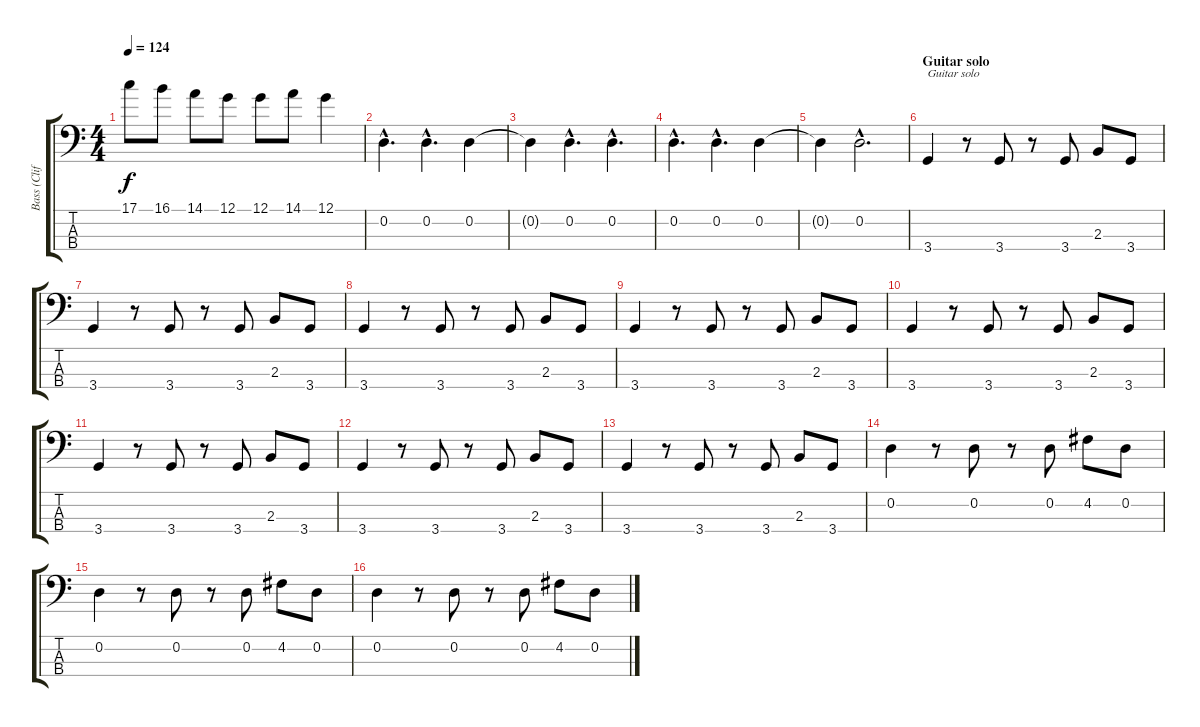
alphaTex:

\track ("Bass (Cliff W.)" "Bass (Clif") {instrument electricbassfinger}
\staff {score tabs}
\tuning (G2 D2 A1 E1) {hide}
\ts (4 4)
\tempo 124
\clef f4
\ks c
17.1{t}.8{dy f} 16.1.8 14.1.8 12.1.8 12.1.8 14.1.8 12.1.4 |
0.2{hac}.4{d} 0.2{hac}.4{d} 0.2.4 |
0.2{t}.4 0.2{hac}.4{d} 0.2{hac}.4{d} |
0.2{hac}.4{d} 0.2{hac}.4{d} 0.2.4 |
0.2{t}.4 0.2{hac}.2{d} |
\section ("" "Guitar solo")
3.4.4{txt "Guitar solo"} r.8 3.4.8 r.8 3.4.8 2.3.8 3.4.8 |
3.4.4 r.8 3.4.8 r.8 3.4.8 2.3.8 3.4.8 |
3.4.4 r.8 3.4.8 r.8 3.4.8 2.3.8 3.4.8 |
3.4.4 r.8 3.4.8 r.8 3.4.8 2.3.8 3.4.8 |
3.4.4 r.8 3.4.8 r.8 3.4.8 2.3.8 3.4.8 |
3.4.4 r.8 3.4.8 r.8 3.4.8 2.3.8 3.4.8 |
3.4.4 r.8 3.4.8 r.8 3.4.8 2.3.8 3.4.8 |
3.4.4 r.8 3.4.8 r.8 3.4.8 2.3.8 3.4.8 |
0.2.4 r.8 0.2.8 r.8 0.2.8 4.2.8 0.2.8 |
0.2.4 r.8 0.2.8 r.8 0.2.8 4.2.8 0.2.8 |
0.2.4 r.8 0.2.8 r.8 0.2.8 4.2.8 0.2.8
